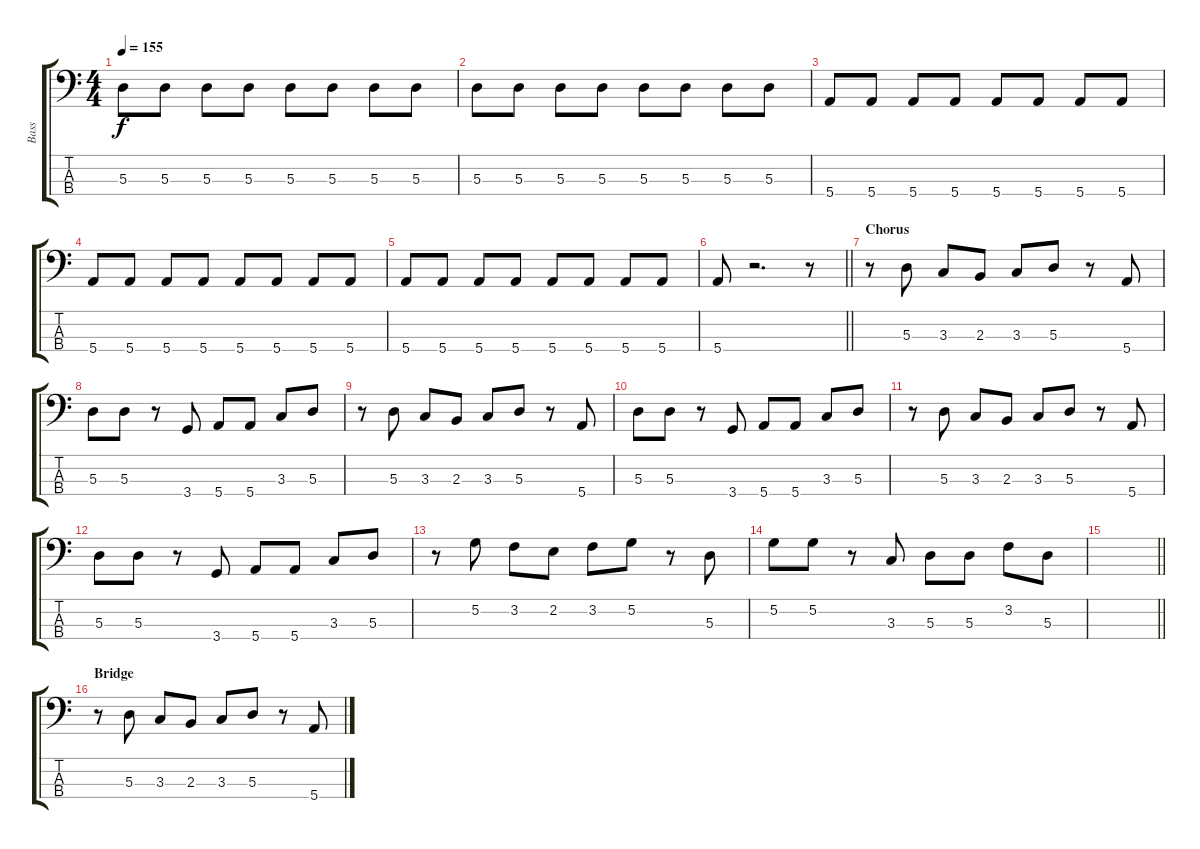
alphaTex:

\track ("Bass" "Bass") {instrument slapbass1}
\staff {score tabs}
\tuning (G2 D2 A1 E1) {hide}
\ts (4 4)
\tempo 155
\clef f4
\ks c
5.3.8{dy f} 5.3.8 5.3.8 5.3.8 5.3.8 5.3.8 5.3.8 5.3.8 |
5.3.8 5.3.8 5.3.8 5.3.8 5.3.8 5.3.8 5.3.8 5.3.8 |
5.4.8 5.4.8 5.4.8 5.4.8 5.4.8 5.4.8 5.4.8 5.4.8 |
5.4.8 5.4.8 5.4.8 5.4.8 5.4.8 5.4.8 5.4.8 5.4.8 |
5.4.8 5.4.8 5.4.8 5.4.8 5.4.8 5.4.8 5.4.8 5.4.8 |
\barLineRight lightlight
5.4.8 r.2{d} r.8 |
\section ("" "Chorus")
r.8 5.3.8 3.3.8 2.3.8 3.3.8 5.3.8 r.8 5.4.8 |
5.3.8 5.3.8 r.8 3.4.8 5.4.8 5.4.8 3.3.8 5.3.8 |
r.8 5.3.8 3.3.8 2.3.8 3.3.8 5.3.8 r.8 5.4.8 |
5.3.8 5.3.8 r.8 3.4.8 5.4.8 5.4.8 3.3.8 5.3.8 |
r.8 5.3.8 3.3.8 2.3.8 3.3.8 5.3.8 r.8 5.4.8 |
5.3.8 5.3.8 r.8 3.4.8 5.4.8 5.4.8 3.3.8 5.3.8 |
r.8 5.2.8 3.2.8 2.2.8 3.2.8 5.2.8 r.8 5.3.8 |
5.2.8 5.2.8 r.8 3.3.8 5.3.8 5.3.8 3.2.8 5.3.8 |
\barLineRight lightlight
|
\section ("" "Bridge")
r.8 5.3.8 3.3.8 2.3.8 3.3.8 5.3.8 r.8 5.4.8
